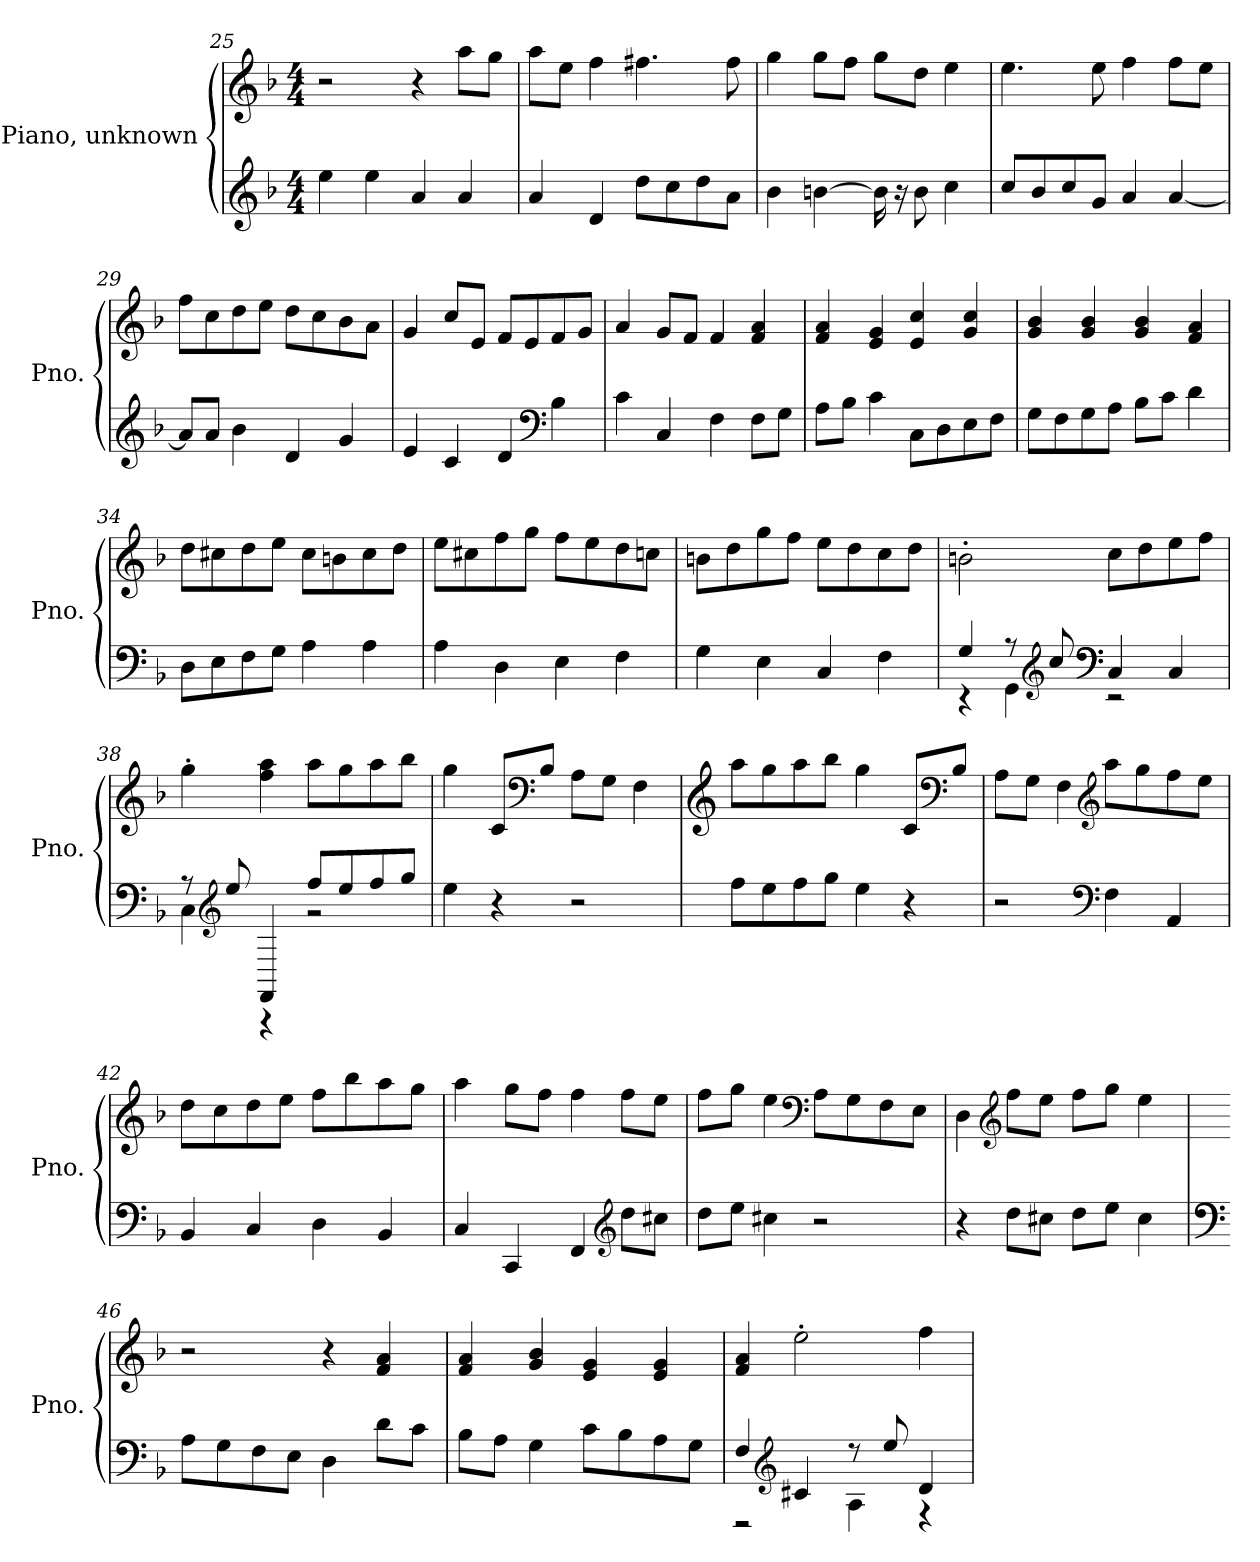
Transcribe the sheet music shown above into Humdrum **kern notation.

**kern	**kern
*part1	*part1
*staff2	*staff1
*I"Piano, unknown	*
*I'Pno.	*
*clefG2	*clefG2
*k[b-]	*k[b-]
*M4/4	*M4/4
=25	=25
4ee\	2r
4ee\	.
4a/	4r
4a/	8aa\L
.	8gg\J
!!LO:PB:g=z
=26	=26
4a/	8aa\L
.	8ee\J
4d/	4ff\
8dd\L	4.ff#X\
8cc\	.
8dd\	.
8a\J	8ff#\
=27	=27
4b-\	4gg\
[4bn\	8gg\L
.	8ff\J
16b\]	8gg\L
16r	.
8b\	8dd\J
4cc\	4ee\
=28	=28
8cc/L	4.ee\
8b-/	.
8cc/	.
8g/J	8ee\
4a/	4ff\
[4a/	8ff\L
.	8ee\J
=29	=29
8a/L]	8ff\L
8a/J	8cc\
4b-\	8dd\
.	8ee\J
4d/	8dd\L
.	8cc\
4g/	8b-\
.	8a\J
=30	=30
4e/	4g/
4c/	8cc/L
.	8e/J
4d/	8f/L
.	8e/
*clefF4	*
4B-\	8f/
.	8g/J
!!LO:LB:g=z
=31	=31
4c\	4a/
4C/	8g/L
.	8f/J
4F\	4f/
8F\L	4f/ 4a/
8G\J	.
=32	=32
8A\L	4f/ 4a/
8B-\J	.
4c\	4e/ 4g/
8C\L	4e/ 4cc/
8D\	.
8E\	4g/ 4cc/
8F\J	.
=33	=33
8G\L	4g/ 4b-/
8F\	.
8G\	4g/ 4b-/
8A\J	.
8B-\L	4g/ 4b-/
8c\J	.
4d\	4f/ 4a/
=34	=34
8D\L	8dd\L
8E\	8cc#X\
8F\	8dd\
8G\J	8ee\J
4A\	8cc#\L
.	8bn\
4A\	8cc#\
.	8dd\J
=35	=35
4A\	8ee\L
.	8cc#X\
4D\	8ff\
.	8gg\J
4E\	8ff\L
.	8ee\
4F\	8dd\
.	8ccn\J
!!LO:LB:g=z
=36	=36
4G\	8bn\L
.	8dd\
4E\	8gg\
.	8ff\J
4C/	8ee\L
.	8dd\
4F\	8cc\
.	8dd\J
=37	=37
*^	*
4G/	4r	2bn'\
8r	4GG\	.
*clefG2	*	*
8cc/	.	.
*clefF4	*	*
4C/	2r	8cc\L
.	.	8dd\
4C/	.	8ee\
.	.	8ff\J
=38	=38	=38
8r	4C\	4gg'\
*clefG2	*	*
8ee/	.	.
4FF/	4r	4ff\ 4aa\
8ff/L	2r	8aa\L
8ee/	.	8gg\
8ff/	.	8aa\
8gg/J	.	8bb-\J
*v	*v	*
=39	=39
4ee\	4gg\
4r	8c/L
*	*clefF4
.	8B-/J
2r	8A\L
.	8G\J
.	4F\
!!LO:LB:g=z
=40	=40
*	*clefG2
8ff\L	8aa\L
8ee\	8gg\
8ff\	8aa\
8gg\J	8bb-\J
4ee\	4gg\
4r	8c/L
*	*clefF4
.	8B-/J
=41	=41
2r	8A\L
.	8G\J
.	4F\
*clefF4	*clefG2
4F\	8aa\L
.	8gg\
4AA/	8ff\
.	8ee\J
=42	=42
4BB-/	8dd\L
.	8cc\
4C/	8dd\
.	8ee\J
4D\	8ff\L
.	8bb-\
4BB-/	8aa\
.	8gg\J
=43	=43
4C/	4aa\
4CC/	8gg\L
.	8ff\J
4FF/	4ff\
*clefG2	*
8dd\L	8ff\L
8cc#X\J	8ee\J
!!LO:LB:g=z
=44	=44
8dd\L	8ff\L
8ee\J	8gg\J
4cc#X\	4ee\
*	*clefF4
2r	8A\L
.	8G\
.	8F\
.	8E\J
=45	=45
4r	4D\
*	*clefG2
8dd\L	8ff\L
8cc#X\J	8ee\J
8dd\L	8ff\L
8ee\J	8gg\J
4cc#\	4ee\
=46	=46
*clefF4	*
8A\L	2r
8G\	.
8F\	.
8E\J	.
4D\	4r
8d\L	4f/ 4a/
8c\J	.
=47	=47
8B-\L	4f/ 4a/
8A\J	.
4G\	4g/ 4b-/
8c\L	4e/ 4g/
8B-\	.
8A\	4e/ 4g/
8G\J	.
!!LO:LB:g=z
=48	=48
*^	*
4F/	2r	4f/ 4a/
*clefG2	*	*
4c#X/	.	2ee'\
8r	4A\	.
8ee/	.	.
4d/	4r	4ff\
*v	*v	*
=	=
*-	*-
